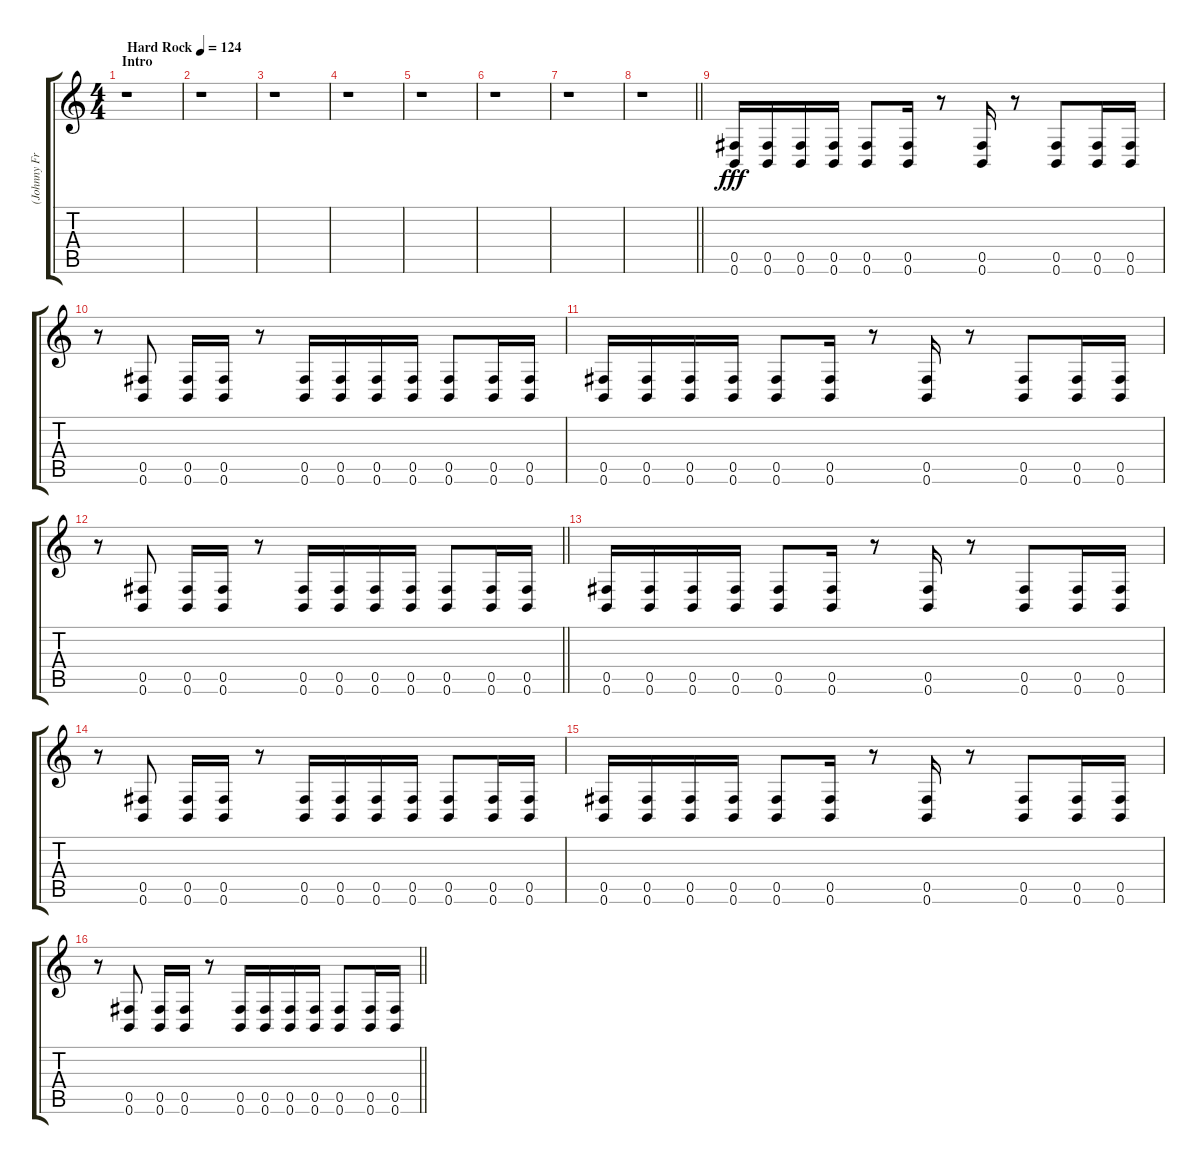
\track ("(Johnny Franck) Rythm Guitar" "(Johnny Fr") {instrument distortionguitar}
\staff {score tabs}
\tuning (Db4 Ab3 E3 B2 Gb2 B1) {hide}
\ts (4 4)
\section ("" "Intro")
\tempo (124 "Hard Rock")
\clef g2
\ks c
r.1{dy fff instrument distortionguitar} |
r.1 |
r.1 |
r.1 |
r.1 |
r.1 |
r.1 |
\barLineRight lightlight
r.1 |
(0.5 0.6).16 (0.5 0.6).16 (0.5 0.6).16 (0.5 0.6).16 (0.5 0.6).8 (0.5 0.6).16 r.8 (0.5 0.6).16 r.8 (0.5 0.6).8 (0.5 0.6).16 (0.5 0.6).16 |
r.8 (0.5 0.6).8 (0.5 0.6).16 (0.5 0.6).16 r.8 (0.5 0.6).16 (0.5 0.6).16 (0.5 0.6).16 (0.5 0.6).16 (0.5 0.6).8 (0.5 0.6).16 (0.5 0.6).16 |
(0.5 0.6).16 (0.5 0.6).16 (0.5 0.6).16 (0.5 0.6).16 (0.5 0.6).8 (0.5 0.6).16 r.8 (0.5 0.6).16 r.8 (0.5 0.6).8 (0.5 0.6).16 (0.5 0.6).16 |
\barLineRight lightlight
r.8 (0.5 0.6).8 (0.5 0.6).16 (0.5 0.6).16 r.8 (0.5 0.6).16 (0.5 0.6).16 (0.5 0.6).16 (0.5 0.6).16 (0.5 0.6).8 (0.5 0.6).16 (0.5 0.6).16 |
(0.5 0.6).16 (0.5 0.6).16 (0.5 0.6).16 (0.5 0.6).16 (0.5 0.6).8 (0.5 0.6).16 r.8 (0.5 0.6).16 r.8 (0.5 0.6).8 (0.5 0.6).16 (0.5 0.6).16 |
r.8 (0.5 0.6).8 (0.5 0.6).16 (0.5 0.6).16 r.8 (0.5 0.6).16 (0.5 0.6).16 (0.5 0.6).16 (0.5 0.6).16 (0.5 0.6).8 (0.5 0.6).16 (0.5 0.6).16 |
(0.5 0.6).16 (0.5 0.6).16 (0.5 0.6).16 (0.5 0.6).16 (0.5 0.6).8 (0.5 0.6).16 r.8 (0.5 0.6).16 r.8 (0.5 0.6).8 (0.5 0.6).16 (0.5 0.6).16 |
\barLineRight lightlight
r.8 (0.5 0.6).8 (0.5 0.6).16 (0.5 0.6).16 r.8 (0.5 0.6).16 (0.5 0.6).16 (0.5 0.6).16 (0.5 0.6).16 (0.5 0.6).8 (0.5 0.6).16 (0.5 0.6).16
